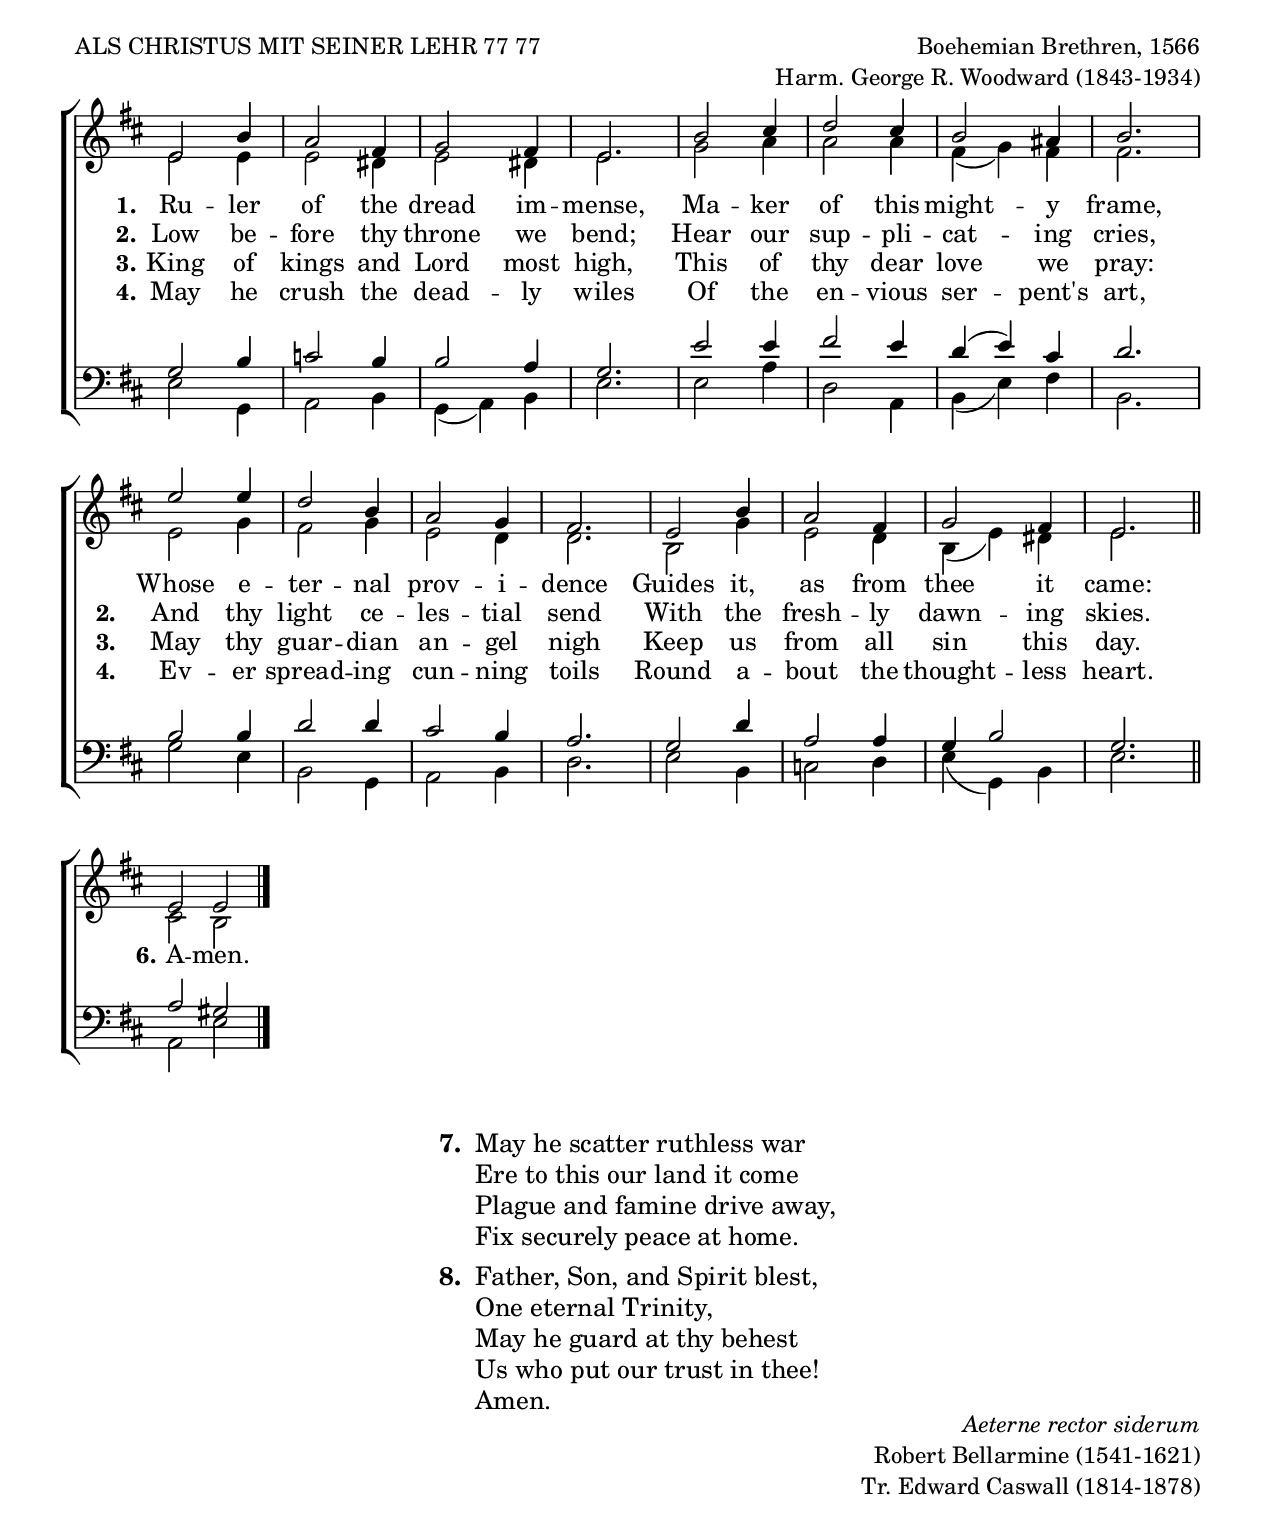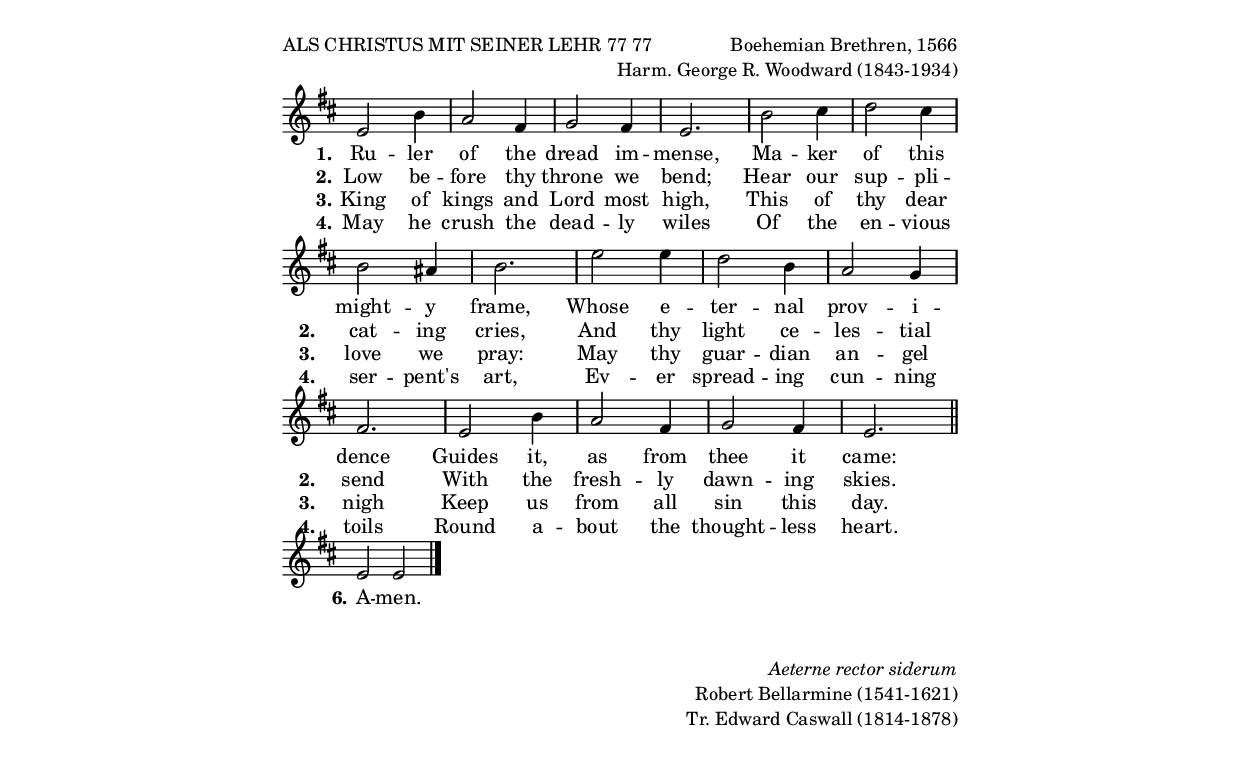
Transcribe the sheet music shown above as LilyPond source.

\version "2.18.2"
\include "english.ly"
\include "hymn_definitions.ly"

top = \markup {
  \fill-line {
    \column {
      \line {ALS CHRISTUS MIT SEINER LEHR  77 77}
    }
    \right-column{
      \line {Boehemian Brethren, 1566}
      \line {Harm. George R. Woodward (1843-1934)}
    }
  }
}

bottom = \markup  {
  \fill-line {
    \null
    \right-column {
      \line {\italic "Aeterne rector siderum"}
      \line {Robert Bellarmine (1541-1621)}
      \line {Tr. Edward Caswall (1814-1878)}
    }
  }
}

\header {
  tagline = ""
}

global = {
  \key d \major
  \time 3/4
  \autoBeamOff
  \set Staff.midiInstrument = "church organ"
}

melody = \relative c'' {
  \global
  e,2 b'4 |
  a2 fs4 |
  g2 fs4 |
  e2. |
  
  b'2 cs4 |
  d2 cs4 |
  b2 as4 |
  b2. |
  
  e2 e4 |
  d2 b4 |
  a2 g4 |
  fs2. |
  
  e2 b'4 |
  a2 fs4 |
  g2 fs4 |
  e2. \bar "||"\break
  
  \time 4/4 e2 e2 \bar "|."
}

alto = \relative c' {
  \global
  e2 e4 |
  e2 ds4 |
  e2 ds4 |
  e2. |
  
  g2 a4 |
  a2 a4 |
  fs( g) fs |
  fs2. |
  
  e2 g4 |
  fs2 g4 |
  e2 d4 |
  d2. |
  
  b2 g'4 |
  e2 d4 |
  b( e) ds |
  e2.
  
  cs2 b2
}

tenor = \relative c' {
  \global
  g2 b4 |
  c2 b4 |
  b2 a4 |
  g2. |
  
  e'2 e4 |
  fs2 e4 |
  d( e) cs |
  d2. |
  
  b2 4 |
  d2 d4 |
  cs2 b4 |
  a2. |
  
  g2 d'4 |
  a2 a4 |
  g4 b2 |
  g2.
  
  a2 gs2
}

bass = \relative c {
  \global
  e2 g,4 |
  a2 b4 |
  g( a) b |
  e2. |
 
  e2 a4 |
  d,2 a4 |
  b( e) fs |
  b,2. |
 
  g'2 e4 |
  b2 g4 |
  a2 b4 |
  d2. |
 
  e2 b4 |
  c2 d4 |
  e( g,) b |
  e2.
 
  a,2 e'2
}

verseOne = \lyricmode {
  \set stanza = "1."
  Ru -- ler of the dread im -- mense,
  Ma -- ker of this might -- y frame,
  Whose e -- ter -- nal prov -- i -- dence
  Guides it, as from thee it came:
  
  \set stanza = "6."
  A -- men.
}

verseTwo = \lyricmode {
  \vTwo
  Low be -- fore thy throne we bend;
  Hear our sup -- pli -- cat -- ing cries,
  And thy light ce -- les -- tial send
  With the fresh -- ly dawn -- ing skies.
}

verseThree = \lyricmode {
  \vThree
  King of kings and Lord most high,
  This of thy dear love we pray:
  May thy guar -- dian an -- gel nigh
  Keep us from all sin this day.
}

verseFour = \lyricmode {
  \vFour
  May he crush the dead -- ly wiles
  Of the en -- vious ser -- pent's art,
  Ev -- er spread -- ing cun -- ning toils
  Round a -- bout the thought -- less heart.
}

\book {
  \include "hymn_paper.ly"
  \header {
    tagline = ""
  }
  \top
  \score {
    \new ChoirStaff <<
      \new Staff  <<
        \new Voice = "soprano" { \voiceOne \melody }
        \new Voice = "alto" { \voiceTwo \alto }
      >>
      \new Lyrics  \lyricsto soprano \verseOne
      \new Lyrics  \lyricsto soprano \verseTwo
      \new Lyrics  \lyricsto soprano \verseThree
      \new Lyrics \lyricsto soprano \verseFour
      \new Staff  <<
        \clef bass
        \new Voice = "tenor" { \voiceOne \tenor }
        \new Voice = "bass" { \voiceTwo \bass }
      >>
    >>
    \midi {
      \context {
        \Score
        tempoWholesPerMinute = #(ly:make-moment 126 4)
      }
    }
    \include "hymn_layout_ragged.ly"
  }
  \markup {
    \vspace #2.0
    \large {
      \fill-line {
        \hspace #1.0
        \column {
          \line {
            \bold "7. "
            \column {
              "May he scatter ruthless war"
              "Ere to this our land it come"
              "Plague and famine drive away,"
              "Fix securely peace at home."
            }
          }
          \vspace #0.5
          \line {
            \bold "8. "
            \column {
              "Father, Son, and Spirit blest,"
              "One eternal Trinity,"
              "May he guard at thy behest"
              "Us who put our trust in thee!"
              "Amen."
            }
          }
        }
        \hspace #1.0

      }
    }
  }
  \bottom
}

%%%%%%
%%%%%%
%%%%%%
#(define output-suffix "Melody")
\book {
  \include "lilypond-book-preamble.ly"
  \include "hymn_melody_paper.ly"
  \top
  \score {
    %\transpose c bf,
    <<
      \new Voice = "tune" {
        \melody
      }
      \new Lyrics \lyricsto "tune" { \verseOne }
      \new Lyrics \lyricsto "tune" { \verseTwo }
      \new Lyrics \lyricsto "tune" { \verseThree }
      \new Lyrics \lyricsto "tune" { \verseFour}
    >>
    \include "hymn_layout_ragged.ly"
  }
  \markup {
    \vspace #0.5
  }
  \bottom
}
